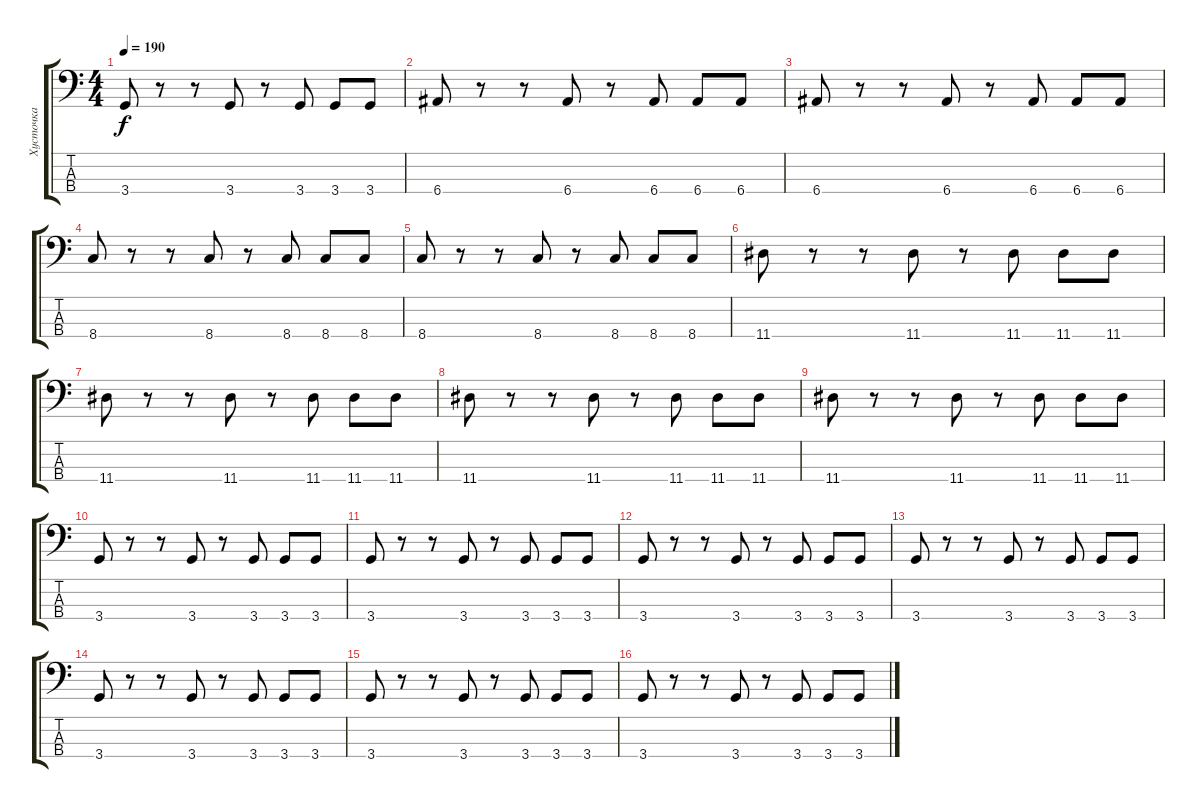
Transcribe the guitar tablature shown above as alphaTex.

\track ("Хусточка" "Хусточка") {instrument electricbassfinger}
\staff {score tabs}
\tuning (G2 D2 A1 E1) {hide}
\ts (4 4)
\tempo 190
\clef f4
\ks c
3.4.8{dy f} r.8 r.8 3.4.8 r.8 3.4.8 3.4.8 3.4.8 |
6.4.8 r.8 r.8 6.4.8 r.8 6.4.8 6.4.8 6.4.8 |
6.4.8 r.8 r.8 6.4.8 r.8 6.4.8 6.4.8 6.4.8 |
8.4.8 r.8 r.8 8.4.8 r.8 8.4.8 8.4.8 8.4.8 |
8.4.8 r.8 r.8 8.4.8 r.8 8.4.8 8.4.8 8.4.8 |
11.4.8 r.8 r.8 11.4.8 r.8 11.4.8 11.4.8 11.4.8 |
11.4.8 r.8 r.8 11.4.8 r.8 11.4.8 11.4.8 11.4.8 |
11.4.8 r.8 r.8 11.4.8 r.8 11.4.8 11.4.8 11.4.8 |
11.4.8 r.8 r.8 11.4.8 r.8 11.4.8 11.4.8 11.4.8 |
3.4.8 r.8 r.8 3.4.8 r.8 3.4.8 3.4.8 3.4.8 |
3.4.8 r.8 r.8 3.4.8 r.8 3.4.8 3.4.8 3.4.8 |
3.4.8 r.8 r.8 3.4.8 r.8 3.4.8 3.4.8 3.4.8 |
3.4.8 r.8 r.8 3.4.8 r.8 3.4.8 3.4.8 3.4.8 |
3.4.8 r.8 r.8 3.4.8 r.8 3.4.8 3.4.8 3.4.8 |
3.4.8 r.8 r.8 3.4.8 r.8 3.4.8 3.4.8 3.4.8 |
3.4.8 r.8 r.8 3.4.8 r.8 3.4.8 3.4.8 3.4.8
